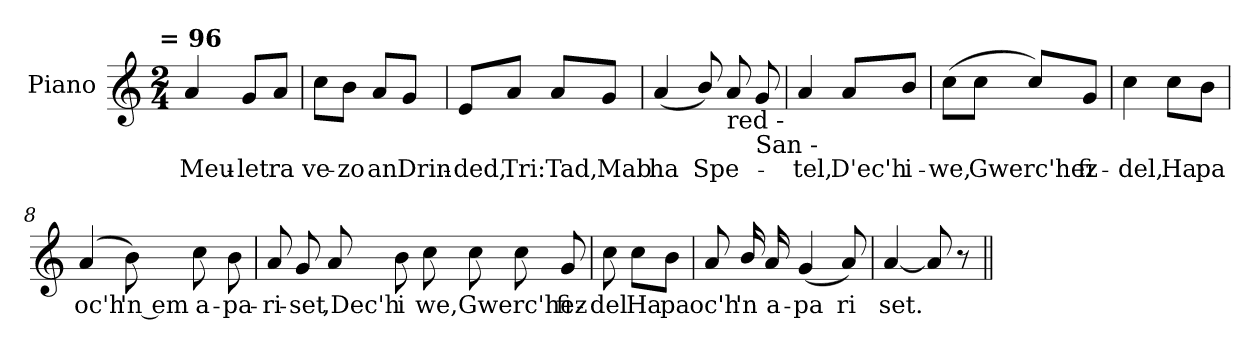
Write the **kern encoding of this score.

**kern	**text
*part1	*part1
*staff1	*staff1
*I"Piano	*
*I'Pia.	*
*clefG2	*
*k[]	*
!!LO:TX:omd:t= = 96
*M2/4	*
*MM96	*
=1	=1
4a/	Meu-
8g/L	-let
8a/J	ra
=2	=2
8cc\L	ve-
8b\J	-zo
8a/L	an
8g/J	Drin-
=3	=3
8e/L	-ded,
8a/J	Tri:
8a/L	Tad,
8g/J	Mab
=4	=4
(<4a/	ha
8b/)	Spe-
!LO:TX:b:t=red -	!
8a/	.
!LO:TX:b:t=San -	!
8g/	.
=5	=5
4a/	tel,
8a/L	D'ec'h
8b/J	i-
=6	=6
(>8cc\L	-we,
8cc\J	Gwerc'hez
8cc/L)	.
8g/J	fi-
=7	=7
4cc\	-del,
8cc\L	Ha
8b\J	pa
=8	=8
(>4a/	oc'h
8b\)	'n em
8cc\	a-
8b\	pa -
=9	=9
8a/	ri-
8g/	set
8a/	,Dec'h
8b\	i
8cc\	we,Gwerc'hez
8cc\	.
8cc\	.
8g/	fi-
=10	=10
8cc\	del
8cc\L	Ha
8b\J	pa
=11	=11
8a/	oc'h
16b/	'n
16a/	a-
(<4g/	-pa
8a/)	ri
=12	=12
[4a/	set.
8a/]	.
8r	.
=||	=||
*-	*-
